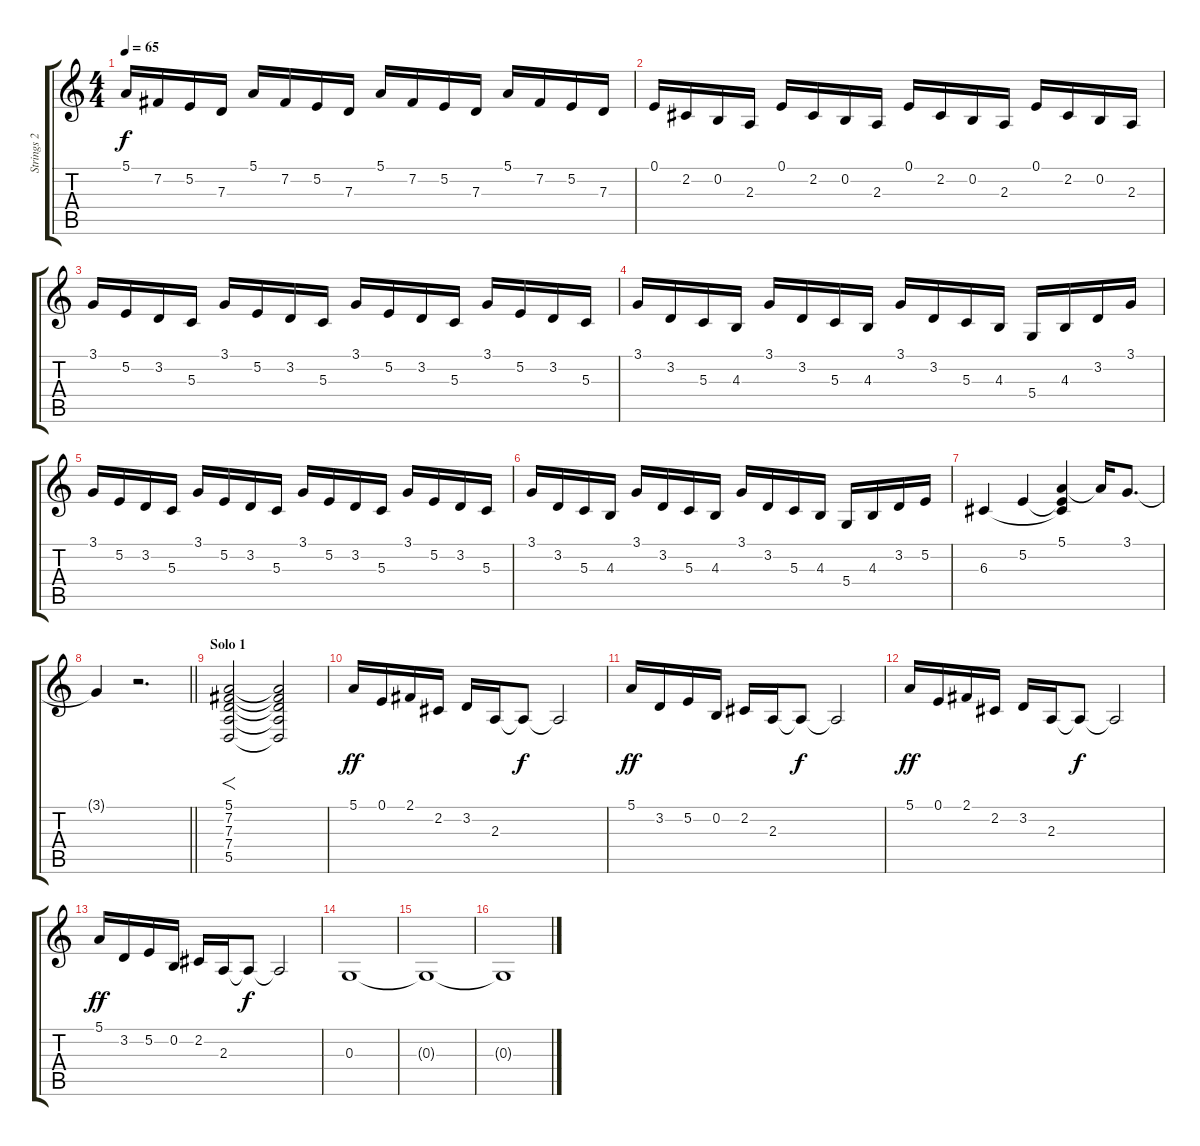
\track ("Strings 2" "Strings 2") {instrument stringensemble1}
\staff {score tabs}
\tuning (E4 B3 G3 D3 A2 E2) {hide}
\ts (4 4)
\tempo 65
\clef g2
\ks c
5.1.16{dy f} 7.2.16 5.2.16 7.3.16 5.1.16 7.2.16 5.2.16 7.3.16 5.1.16 7.2.16 5.2.16 7.3.16 5.1.16 7.2.16 5.2.16 7.3.16 |
0.1.16 2.2.16 0.2.16 2.3.16 0.1.16 2.2.16 0.2.16 2.3.16 0.1.16 2.2.16 0.2.16 2.3.16 0.1.16 2.2.16 0.2.16 2.3.16 |
3.1.16 5.2.16 3.2.16 5.3.16 3.1.16 5.2.16 3.2.16 5.3.16 3.1.16 5.2.16 3.2.16 5.3.16 3.1.16 5.2.16 3.2.16 5.3.16 |
3.1.16 3.2.16 5.3.16 4.3.16 3.1.16 3.2.16 5.3.16 4.3.16 3.1.16 3.2.16 5.3.16 4.3.16 5.4.16 4.3.16 3.2.16 3.1.16 |
3.1.16 5.2.16 3.2.16 5.3.16 3.1.16 5.2.16 3.2.16 5.3.16 3.1.16 5.2.16 3.2.16 5.3.16 3.1.16 5.2.16 3.2.16 5.3.16 |
3.1.16 3.2.16 5.3.16 4.3.16 3.1.16 3.2.16 5.3.16 4.3.16 3.1.16 3.2.16 5.3.16 4.3.16 5.4.16 4.3.16 3.2.16 5.2.16 |
6.3.4 5.2.4 (5.1 5.2{t} 6.3{t}).4 5.1{t}.16 3.1.8{d} |
\barLineRight lightlight
3.1{t}.4 r.2{d} |
\section ("" "Solo 1")
(5.1 7.2 7.3 7.4 5.5).2{f} (5.1{t} 7.2{t} 7.3{t} 7.4{t} 5.5{t}).2 |
5.1.16{dy ff} 0.1.16 2.1.16 2.2.16 3.2.16 2.3.16 2.3{t}.8{dy f} 2.3{t}.2 |
5.1.16{dy ff} 3.2.16 5.2.16 0.2.16 2.2.16 2.3.16 2.3{t}.8{dy f} 2.3{t}.2 |
5.1.16{dy ff} 0.1.16 2.1.16 2.2.16 3.2.16 2.3.16 2.3{t}.8{dy f} 2.3{t}.2 |
5.1.16{dy ff} 3.2.16 5.2.16 0.2.16 2.2.16 2.3.16 2.3{t}.8{dy f} 2.3{t}.2 |
0.3.1 |
0.3{t}.1 |
0.3{t}.1
